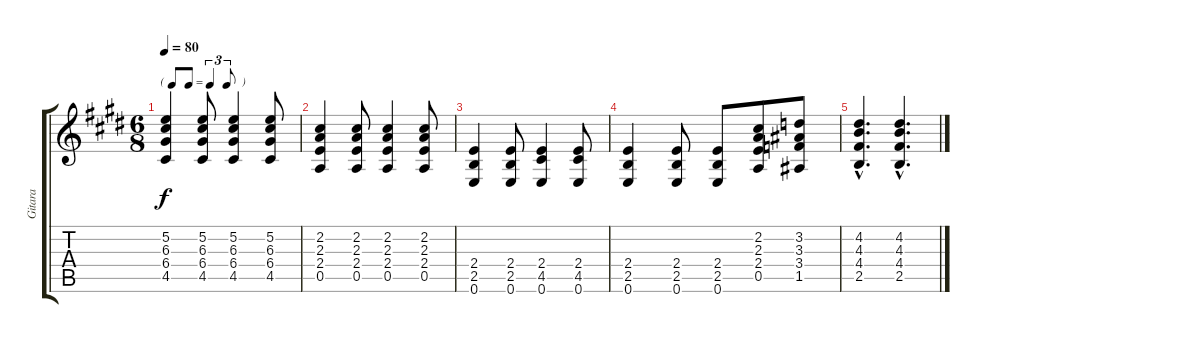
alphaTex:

\track ("Gitara" "Gitara") {instrument electricguitarjazz}
\staff {score tabs}
\tuning (E4 B3 G3 D3 A2 E2) {hide}
\ts (6 8)
\tf triplet8th
\tempo 80
\clef g2
\ks e
(5.2 6.3 6.4 4.5).4{dy f} (5.2 6.3 6.4 4.5).8 (5.2 6.3 6.4 4.5).4 (5.2 6.3 6.4 4.5).8 |
(2.2 2.3 2.4 0.5).4 (2.2 2.3 2.4 0.5).8 (2.2 2.3 2.4 0.5).4 (2.2 2.3 2.4 0.5).8 |
(2.4 2.5 0.6).4 (2.4 2.5 0.6).8 (2.4 4.5 0.6).4 (2.4 4.5 0.6).8 |
(2.4 2.5 0.6).4 (2.4 2.5 0.6).8 (2.4 2.5 0.6).8 (2.2 2.3 2.4 0.5).8 (3.2 3.3 3.4 1.5).8 |
(4.2{hac} 4.3{hac} 4.4{hac} 2.5{hac}).4{d} (4.2{hac} 4.3{hac} 4.4{hac} 2.5{hac}).4{d}
